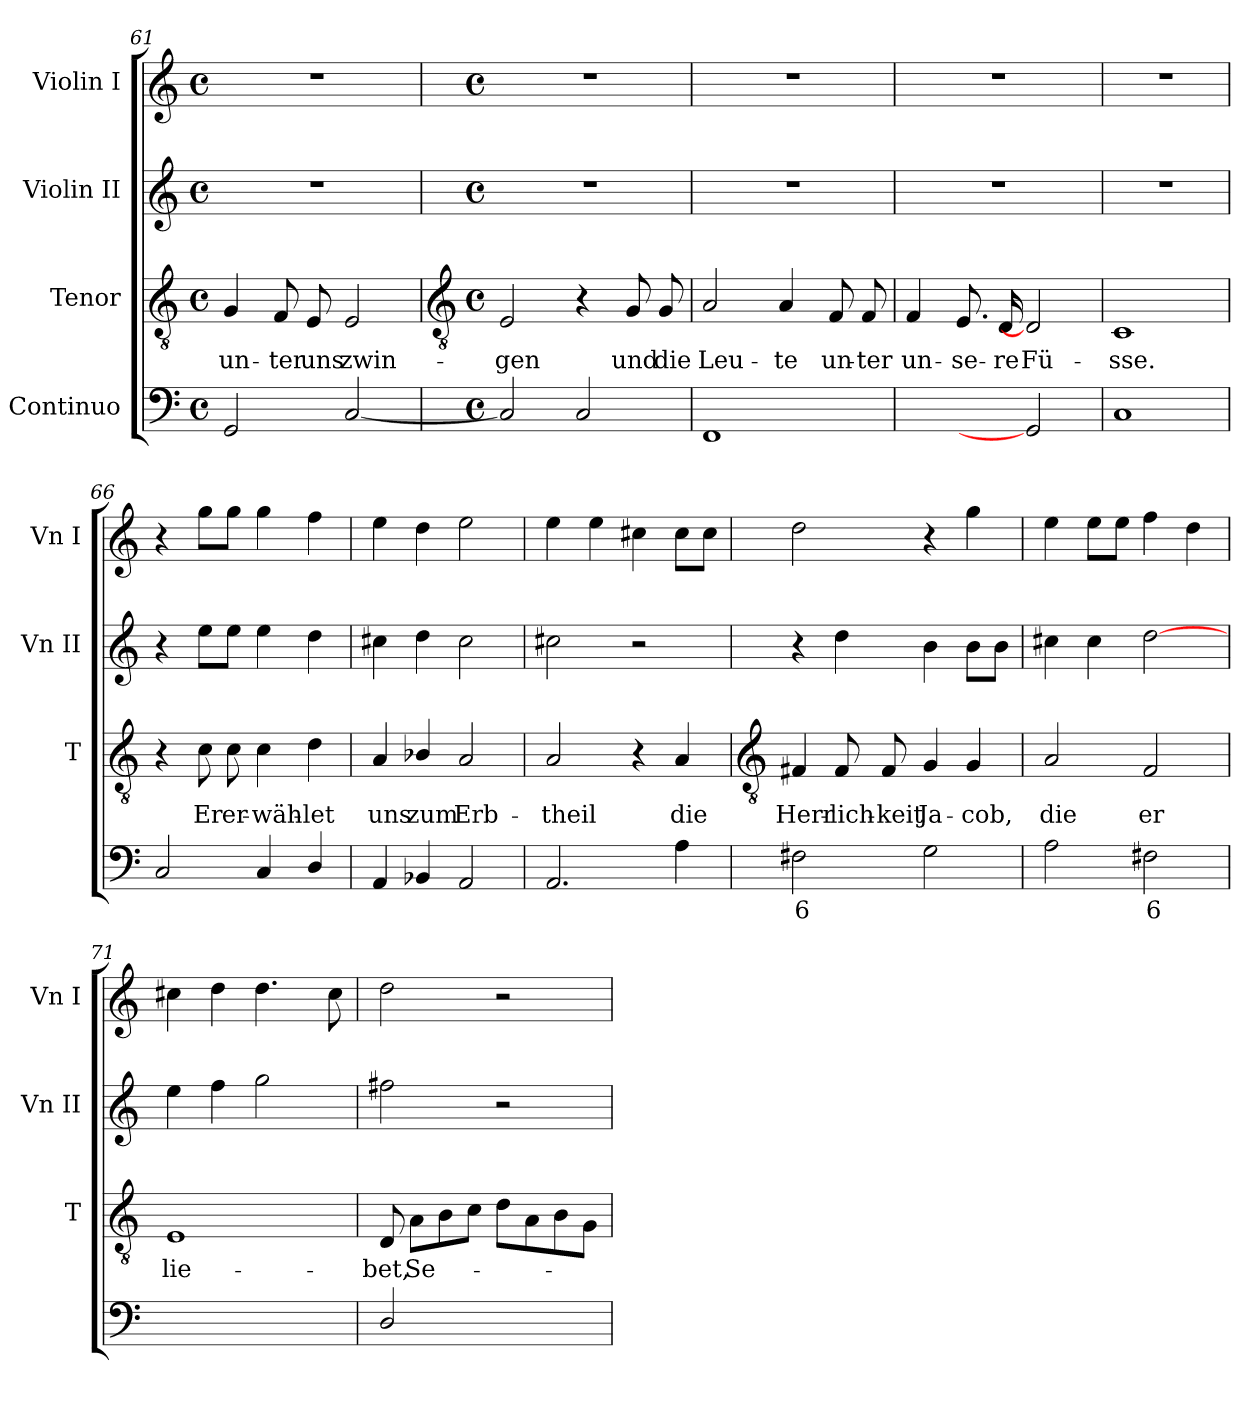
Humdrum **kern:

**kern	**text	**text	**kern	**text	**kern	**kern
*part4	*part4	*part4	*part3	*part3	*part2	*part1
*staff4	*staff4	*staff4	*staff3	*staff3	*staff2	*staff1
*I"Continuo	*	*	*I"Tenor	*	*I"Violin II	*I"Violin I
*	*	*	*I'T	*	*I'Vn II	*I'Vn I
*clefF4	*	*	*clefGv2	*	*clefG2	*clefG2
*k[]	*	*	*k[]	*	*k[]	*k[]
*C:	*	*	*C:	*	*C:	*C:
*M4/4	*	*	*M4/4	*	*M4/4	*M4/4
*met(c)	*	*	*met(c)	*	*met(c)	*met(c)
=61	=61	=61	=61	=61	=61	=61
!	!	!	!	!LO:LY:b	!	!
2GG	.	.	4G	un-	1r	1r
!	!	!	!	!LO:LY:b	!	!
.	.	.	8F	-ter	.	.
!	!	!	!	!LO:LY:b	!	!
.	.	.	8E	uns	.	.
!	!	!	!	!LO:LY:b	!	!
[2C	.	.	2E	zwin-	.	.
!!LO:LB:g=z
=62	=62	=62	=62	=62	=62	=62
*	*	*	*clefGv2	*	*	*
*M4/4	*	*	*M4/4	*	*M4/4	*M4/4
*met(c)	*	*	*met(c)	*	*met(c)	*met(c)
!	!	!	!	!LO:LY:b	!	!
2C]	.	.	2E	-gen	1r	1r
2C	.	.	4r	.	.	.
!	!	!	!	!LO:LY:b	!	!
.	.	.	8G	und	.	.
!	!	!	!	!LO:LY:b	!	!
.	.	.	8G	die	.	.
=63	=63	=63	=63	=63	=63	=63
!	!	!	!	!LO:LY:b	!	!
1FF	.	.	2A	Leu-	1r	1r
!	!	!	!	!LO:LY:b	!	!
.	.	.	4A	-te	.	.
!	!	!	!	!LO:LY:b	!	!
.	.	.	8F	un-	.	.
!	!	!	!	!LO:LY:b	!	!
.	.	.	8F	-ter	.	.
=64	=64	=64	=64	=64	=64	=64
!	!LO:LY:b	!	!	!LO:LY:b	!	!
[4GGyy	7	.	4F	un-	1r	1r
!	!LO:LY:b	!LO:LY:b	!	!LO:LY:b	!	!
4GGyy]	6	4	8.E	-se-	.	.
!	!	!	!	!LO:LY:b	!	!
.	.	.	16D	-re	.	.
!	!	!	!	!LO:LY:b	!	!
2GG]	.	.	2D]	Fü-	.	.
=65	=65	=65	=65	=65	=65	=65
!	!	!	!	!LO:LY:b	!	!
1C	.	.	1C	-sse.	1r	1r
=66	=66	=66	=66	=66	=66	=66
2C	.	.	4r	.	4r	4r
!	!	!	!	!LO:LY:b	!	!
.	.	.	8c	Er	8eeL	8ggL
!	!	!	!	!LO:LY:b	!	!
.	.	.	8c	er-	8eeJ	8ggJ
!	!	!	!	!LO:LY:b	!	!
4C	.	.	4c	-wäh-	4ee	4gg
!	!	!	!	!LO:LY:b	!	!
4D/	.	.	4d	-let	4dd	4ff
=67	=67	=67	=67	=67	=67	=67
!	!	!	!	!LO:LY:b	!	!
4AA	.	.	4A	uns	4cc#X	4ee
!	!	!	!	!LO:LY:b	!	!
4BB-X	.	.	4B-X/	zum	4dd	4dd
!	!	!	!	!LO:LY:b	!	!
2AA	.	.	2A	Erb-	2cc#	2ee
=68	=68	=68	=68	=68	=68	=68
!	!	!	!	!LO:LY:b	!	!
2.AA	.	.	2A	-theil	2cc#X	4ee
.	.	.	.	.	.	4ee
.	.	.	4r	.	2r	4cc#X
!	!	!	!	!LO:LY:b	!	!
4A	.	.	4A	die	.	8cc#L
.	.	.	.	.	.	8cc#J
!!LO:LB:g=z
=69	=69	=69	=69	=69	=69	=69
*	*	*	*clefGv2	*	*	*
!	!LO:LY:b	!	!	!LO:LY:b	!	!
2F#X	6	.	4F#X	Herr-	4r	2dd
!	!	!	!	!LO:LY:b	!	!
.	.	.	8F#	-lich-	4dd	.
!	!	!	!	!LO:LY:b	!	!
.	.	.	8F#	-keit	.	.
!	!	!	!	!LO:LY:b	!	!
2G	.	.	4G	Ja-	4b	4r
!	!	!	!	!LO:LY:b	!	!
.	.	.	4G	-cob,	8bL	4gg
.	.	.	.	.	8bJ	.
=70	=70	=70	=70	=70	=70	=70
!	!	!	!	!LO:LY:b	!	!
2A	.	.	2A	die	4cc#X	4ee
.	.	.	.	.	4cc#	8eeL
.	.	.	.	.	.	8eeJ
!	!LO:LY:b	!	!	!LO:LY:b	!	!
2F#X	6	.	2F	er	[2dd	4ff
.	.	.	.	.	.	4dd
=71	=71	=71	=71	=71	=71	=71
!	!LO:LY:b	!	!	!LO:LY:b	!	!
[4Eyy	6	.	1E	lie-	4ee	4cc#X
!	!LO:LY:b	!	!	!	!	!
2Eyy_	7	.	.	.	4ff	4dd
.	.	.	.	.	2gg	4.dd
!	!LO:LY:b	!	!	!	!	!
4Eyy]	6	.	.	.	.	.
.	.	.	.	.	.	8cc#
=72	=72	=72	=72	=72	=72	=72
!	!	!	!	!LO:LY:b	!	!
2D/	.	.	8D	-bet,	2ff#X	2dd
!	!	!	!	!LO:LY:b	!	!
.	.	.	8AL	Se-	.	.
.	.	.	8B	.	.	.
.	.	.	8cJ	.	.	.
!	!	!LO:LY:b	!	!	!	!
[4D/yy	.	.	8dL	.	2r	2r
.	.	.	8A	.	.	.
!	!LO:LY:b	!LO:LY:b	!	!	!	!
4D/yy_	6	4	8B	.	.	.
.	.	.	8GJ	.	.	.
=	=	=	=	=	=	=
*-	*-	*-	*-	*-	*-	*-
